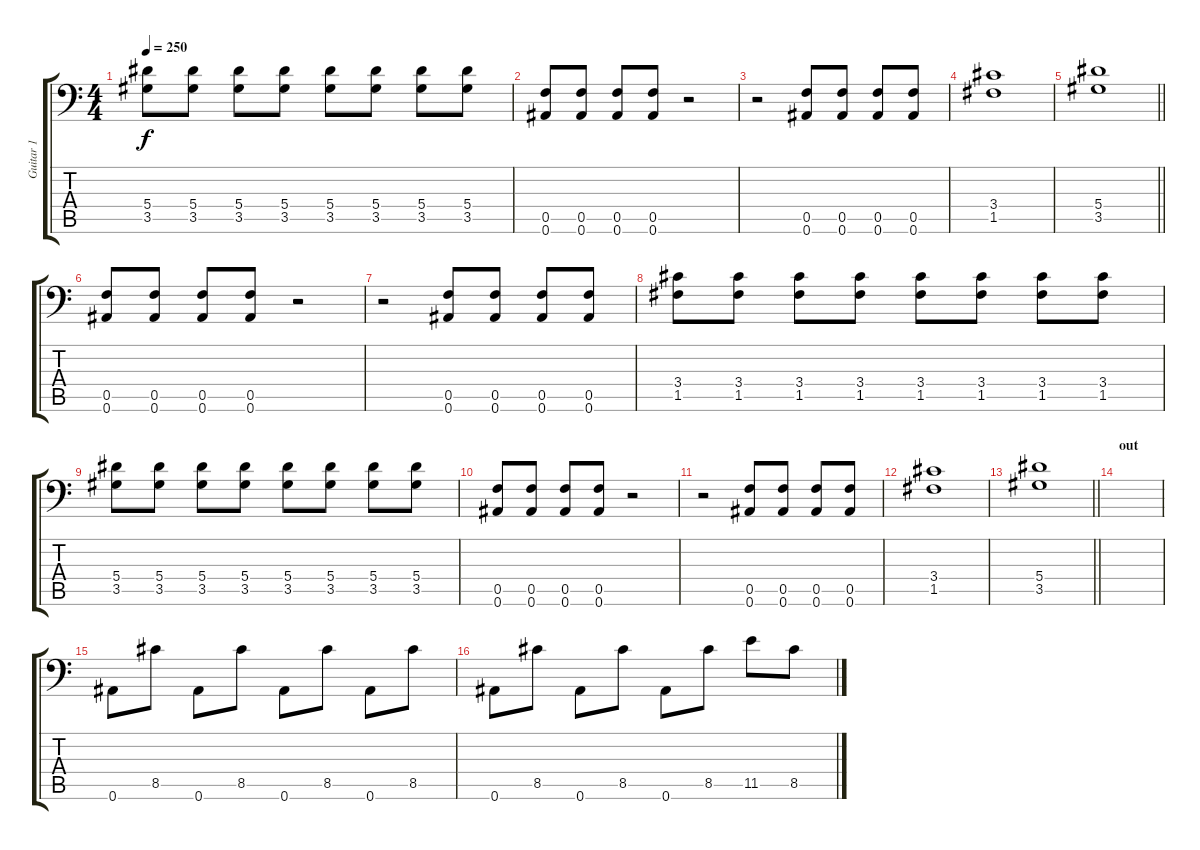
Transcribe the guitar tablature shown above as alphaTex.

\track ("Guitar 1" "Guitar 1") {instrument distortionguitar}
\staff {score tabs}
\tuning (C4 G3 Eb3 Bb2 F2 Bb1) {hide}
\ts (4 4)
\tempo 250
\clef f4
\ks c
(5.4 3.5).8{dy f} (5.4 3.5).8 (5.4 3.5).8 (5.4 3.5).8 (5.4 3.5).8 (5.4 3.5).8 (5.4 3.5).8 (5.4 3.5).8 |
(0.5 0.6).8 (0.5 0.6).8 (0.5 0.6).8 (0.5 0.6).8 r.2 |
r.2 (0.5 0.6).8 (0.5 0.6).8 (0.5 0.6).8 (0.5 0.6).8 |
(3.4 1.5).1 |
\barLineRight lightlight
(5.4 3.5).1 |
(0.5 0.6).8 (0.5 0.6).8 (0.5 0.6).8 (0.5 0.6).8 r.2 |
r.2 (0.5 0.6).8 (0.5 0.6).8 (0.5 0.6).8 (0.5 0.6).8 |
(3.4 1.5).8 (3.4 1.5).8 (3.4 1.5).8 (3.4 1.5).8 (3.4 1.5).8 (3.4 1.5).8 (3.4 1.5).8 (3.4 1.5).8 |
(5.4 3.5).8 (5.4 3.5).8 (5.4 3.5).8 (5.4 3.5).8 (5.4 3.5).8 (5.4 3.5).8 (5.4 3.5).8 (5.4 3.5).8 |
(0.5 0.6).8 (0.5 0.6).8 (0.5 0.6).8 (0.5 0.6).8 r.2 |
r.2 (0.5 0.6).8 (0.5 0.6).8 (0.5 0.6).8 (0.5 0.6).8 |
(3.4 1.5).1 |
\barLineRight lightlight
(5.4 3.5).1 |
\section ("" "out")
|
0.6.8 8.5.8 0.6.8 8.5.8 0.6.8 8.5.8 0.6.8 8.5.8 |
0.6.8 8.5.8 0.6.8 8.5.8 0.6.8 8.5.8 11.5.8 8.5.8
